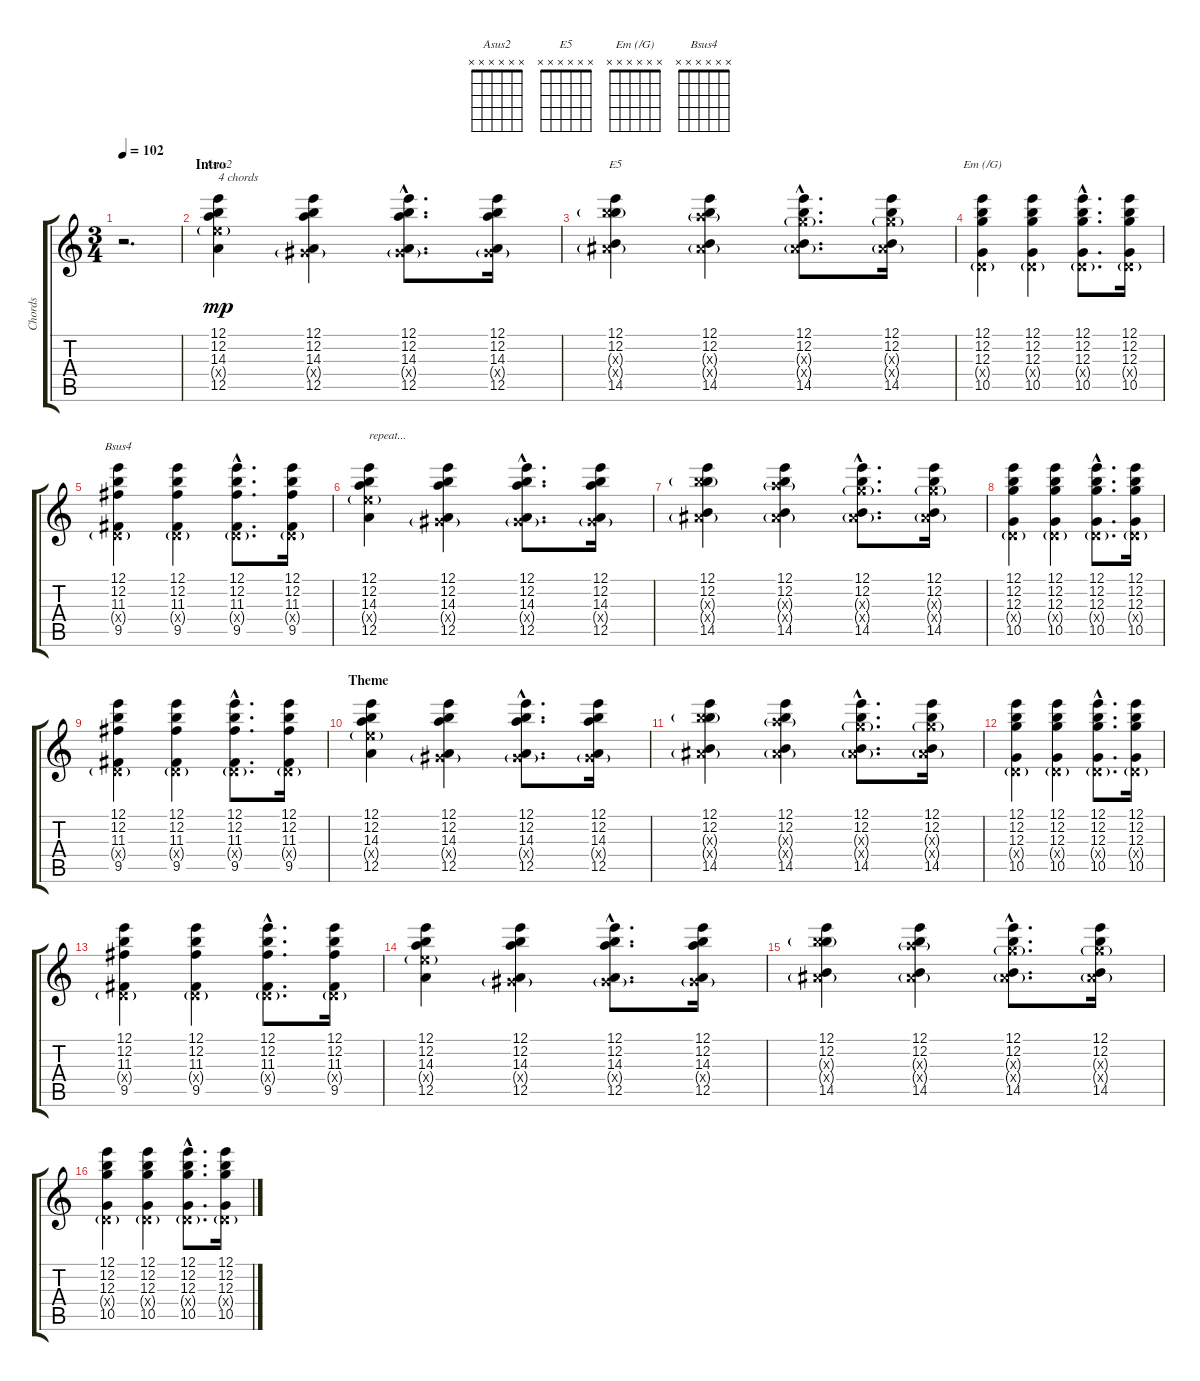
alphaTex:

\track ("Chords" "Chords") {instrument acousticguitarsteel}
\staff {score tabs}
\tuning (E4 B3 G3 D3 A2 E2) {hide}
\chord ("Asus2" x x x x x x)
\chord ("E5" x x x x x x)
\chord ("Em (/G)" x x x x x x)
\chord ("Bsus4" x x x x x x)
\ts (3 4)
\tempo 102
\clef g2
\ks c
r.2{d dy mp instrument acousticguitarsteel} |
\section ("" "Intro")
(12.1 12.2 14.3 14.4{g x} 12.5).4{ch "Asus2" txt "4 chords"} (12.1 12.2 14.3 6.4{g x} 12.5).4 (12.1{hac} 12.2{hac} 14.3{hac} 6.4{g hac x} 12.5{hac}).8{d} (12.1 12.2 14.3 6.4{g x} 12.5).16 |
(12.1 12.2 16.3{g x} 8.4{g x} 14.5).4{ch "E5"} (12.1 12.2 14.3{g x} 8.4{g x} 14.5).4 (12.1{hac} 12.2{hac} 12.3{g hac x} 8.4{g hac x} 14.5{hac}).8{d} (12.1 12.2 12.3{g x} 8.4{g x} 14.5).16 |
(12.1 12.2 12.3 0.4{g x} 10.5).4{ch "Em (/G)"} (12.1 12.2 12.3 0.4{g x} 10.5).4 (12.1{hac} 12.2{hac} 12.3{hac} 0.4{g hac x} 10.5{hac}).8{d} (12.1 12.2 12.3 0.4{g x} 10.5).16 |
(12.1 12.2 11.3 0.4{g x} 9.5).4{ch "Bsus4"} (12.1 12.2 11.3 0.4{g x} 9.5).4 (12.1{hac} 12.2{hac} 11.3{hac} 0.4{g hac x} 9.5{hac}).8{d} (12.1 12.2 11.3 0.4{g x} 9.5).16 |
(12.1 12.2 14.3 14.4{g x} 12.5).4{txt "repeat..."} (12.1 12.2 14.3 6.4{g x} 12.5).4 (12.1{hac} 12.2{hac} 14.3{hac} 6.4{g hac x} 12.5{hac}).8{d} (12.1 12.2 14.3 6.4{g x} 12.5).16 |
(12.1 12.2 16.3{g x} 8.4{g x} 14.5).4 (12.1 12.2 14.3{g x} 8.4{g x} 14.5).4 (12.1{hac} 12.2{hac} 12.3{g hac x} 8.4{g hac x} 14.5{hac}).8{d} (12.1 12.2 12.3{g x} 8.4{g x} 14.5).16 |
(12.1 12.2 12.3 0.4{g x} 10.5).4 (12.1 12.2 12.3 0.4{g x} 10.5).4 (12.1{hac} 12.2{hac} 12.3{hac} 0.4{g hac x} 10.5{hac}).8{d} (12.1 12.2 12.3 0.4{g x} 10.5).16 |
(12.1 12.2 11.3 0.4{g x} 9.5).4 (12.1 12.2 11.3 0.4{g x} 9.5).4 (12.1{hac} 12.2{hac} 11.3{hac} 0.4{g hac x} 9.5{hac}).8{d} (12.1 12.2 11.3 0.4{g x} 9.5).16 |
\section ("" "Theme")
(12.1 12.2 14.3 14.4{g x} 12.5).4 (12.1 12.2 14.3 6.4{g x} 12.5).4 (12.1{hac} 12.2{hac} 14.3{hac} 6.4{g hac x} 12.5{hac}).8{d} (12.1 12.2 14.3 6.4{g x} 12.5).16 |
(12.1 12.2 16.3{g x} 8.4{g x} 14.5).4 (12.1 12.2 14.3{g x} 8.4{g x} 14.5).4 (12.1{hac} 12.2{hac} 12.3{g hac x} 8.4{g hac x} 14.5{hac}).8{d} (12.1 12.2 12.3{g x} 8.4{g x} 14.5).16 |
(12.1 12.2 12.3 0.4{g x} 10.5).4 (12.1 12.2 12.3 0.4{g x} 10.5).4 (12.1{hac} 12.2{hac} 12.3{hac} 0.4{g hac x} 10.5{hac}).8{d} (12.1 12.2 12.3 0.4{g x} 10.5).16 |
(12.1 12.2 11.3 0.4{g x} 9.5).4 (12.1 12.2 11.3 0.4{g x} 9.5).4 (12.1{hac} 12.2{hac} 11.3{hac} 0.4{g hac x} 9.5{hac}).8{d} (12.1 12.2 11.3 0.4{g x} 9.5).16 |
(12.1 12.2 14.3 14.4{g x} 12.5).4 (12.1 12.2 14.3 6.4{g x} 12.5).4 (12.1{hac} 12.2{hac} 14.3{hac} 6.4{g hac x} 12.5{hac}).8{d} (12.1 12.2 14.3 6.4{g x} 12.5).16 |
(12.1 12.2 16.3{g x} 8.4{g x} 14.5).4 (12.1 12.2 14.3{g x} 8.4{g x} 14.5).4 (12.1{hac} 12.2{hac} 12.3{g hac x} 8.4{g hac x} 14.5{hac}).8{d} (12.1 12.2 12.3{g x} 8.4{g x} 14.5).16 |
(12.1 12.2 12.3 0.4{g x} 10.5).4 (12.1 12.2 12.3 0.4{g x} 10.5).4 (12.1{hac} 12.2{hac} 12.3{hac} 0.4{g hac x} 10.5{hac}).8{d} (12.1 12.2 12.3 0.4{g x} 10.5).16
